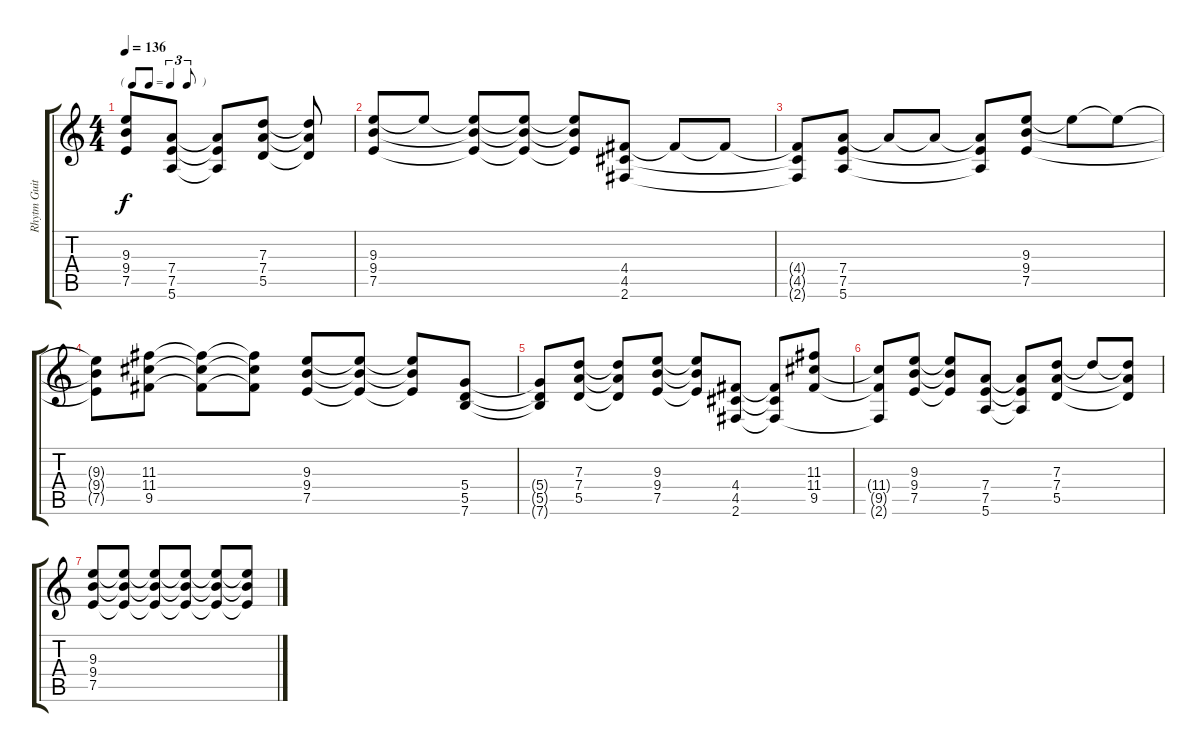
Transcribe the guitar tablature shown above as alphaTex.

\track ("Rhytm Guitar" "Rhytm Guit") {instrument distortionguitar}
\staff {score tabs}
\tuning (E4 B3 G3 D3 A2 E2) {hide}
\ts (4 4)
\tf triplet8th
\tempo 136
\clef g2
\ks c
(9.3{t} 9.4{t} 7.5{t}).8{dy f} (7.4 7.5 5.6).8 (7.4{t} 7.5{t} 5.6{t}).8 (7.3 7.4 5.5).8 (7.3{t} 7.4{t} 5.5{t}).8 |
(9.3 9.4 7.5).8 9.3{t}.8 (9.3{t} 9.4{t} 7.5{t}).8 (9.3{t} 9.4{t} 7.5{t}).8 (9.3{t} 9.4{t} 7.5{t}).8 (4.4 4.5 2.6).8 4.4{t}.8 4.4{t}.8 |
(4.4{t} 4.5{t} 2.6{t}).8 (7.4 7.5 5.6).8 7.4{t}.8 7.4{t}.8 (7.4{t} 7.5{t} 5.6{t}).8 (9.3 9.4 7.5).8 9.3{t}.8 9.3{t}.8 |
(9.3{t} 9.4{t} 7.5{t}).8 (11.3 11.4 9.5).8 (11.3{t} 11.4{t} 9.5{t}).8 (11.3{t} 11.4{t} 9.5{t}).8 (9.3 9.4 7.5).8 (9.3{t} 9.4{t} 7.5{t}).8 (9.3{t} 9.4{t} 7.5{t}).8 (5.4 5.5 7.6).8 |
(5.4{t} 5.5{t} 7.6{t}).8 (7.3 7.4 5.5).8 (7.3{t} 7.4{t} 5.5{t}).8 (9.3 9.4 7.5).8 (9.3{t} 9.4{t} 7.5{t}).8 (4.4 4.5 2.6).8 (4.4{t} 4.5{t} 2.6{t}).8 (11.3 11.4 9.5).8 |
(11.4{t} 9.5{t} 2.6{t}).8 (9.3 9.4 7.5).8 (9.3{t} 9.4{t} 7.5{t}).8 (7.4 7.5 5.6).8 (7.4{t} 7.5{t} 5.6{t}).8 (7.3 7.4 5.5).8 7.3{t}.8 (7.3{t} 7.4{t} 5.5{t}).8 |
(9.3 9.4 7.5).8 (9.3{t} 9.4{t} 7.5{t}).8 (9.3{t} 9.4{t} 7.5{t}).8 (9.3{t} 9.4{t} 7.5{t}).8 (9.3{t} 9.4{t} 7.5{t}).8 (9.3{t} 9.4{t} 7.5{t}).8
